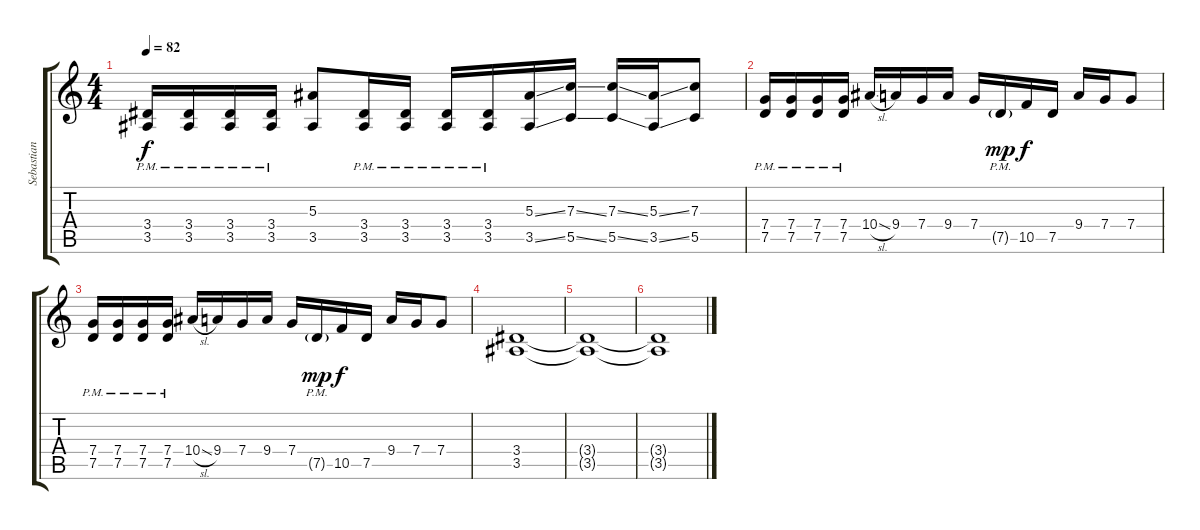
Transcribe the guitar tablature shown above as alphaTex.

\track ("Sebastian" "Sebastian") {instrument distortionguitar}
\staff {score tabs}
\tuning (D4 A3 F3 C3 G2 D2) {hide}
\ts (4 4)
\tempo 82
\clef g2
\ks c
(3.4{pm} 3.5{pm}).16{dy f} (3.4{pm} 3.5{pm}).16 (3.4{pm} 3.5{pm}).16 (3.4{pm} 3.5{pm}).16 (5.3 3.5).8 (3.4{pm} 3.5{pm}).16 (3.4{pm} 3.5{pm}).16 (3.4{pm} 3.5{pm}).16 (3.4{pm} 3.5{pm}).16 (5.3{ss} 3.5{ss}).16 (7.3{ss} 5.5{ss}).16 (7.3{ss} 5.5{ss}).16 (5.3{ss} 3.5{ss}).16 (7.3 5.5).8 |
(7.4{pm} 7.5{pm}).16 (7.4{pm} 7.5{pm}).16 (7.4{pm} 7.5{pm}).16 (7.4{pm} 7.5{pm}).16 10.4{sl}.16 9.4.16 7.4.16 9.4.16 7.4.16 7.5{g pm}.16{dy mp} 10.5.16{dy f} 7.5.16 9.4.16 7.4.16 7.4.8 |
(7.4{pm} 7.5{pm}).16 (7.4{pm} 7.5{pm}).16 (7.4{pm} 7.5{pm}).16 (7.4{pm} 7.5{pm}).16 10.4{sl}.16 9.4.16 7.4.16 9.4.16 7.4.16 7.5{g pm}.16{dy mp} 10.5.16{dy f} 7.5.16 9.4.16 7.4.16 7.4.8 |
(3.4 3.5).1{volume 0} |
(3.4{t} 3.5{t}).1 |
(3.4{t} 3.5{t}).1
